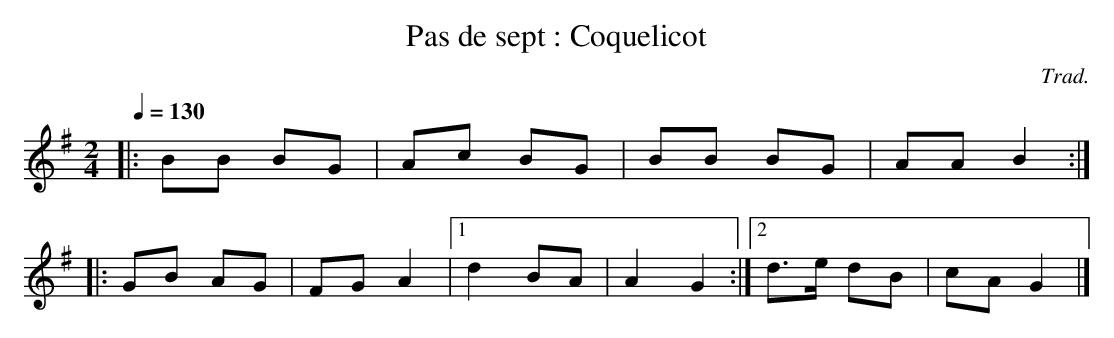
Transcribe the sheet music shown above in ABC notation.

X:1
T:Pas de sept : Coquelicot
C:Trad.
M:2/4
L:1/8
Q:1/4=130
K:G
|: BB BG | Ac BG | BB BG | AA B2 :|
|: GB AG | FG A2 |1 d2 BA | A2 G2 :|2 d>e dB | cA G2 |]
